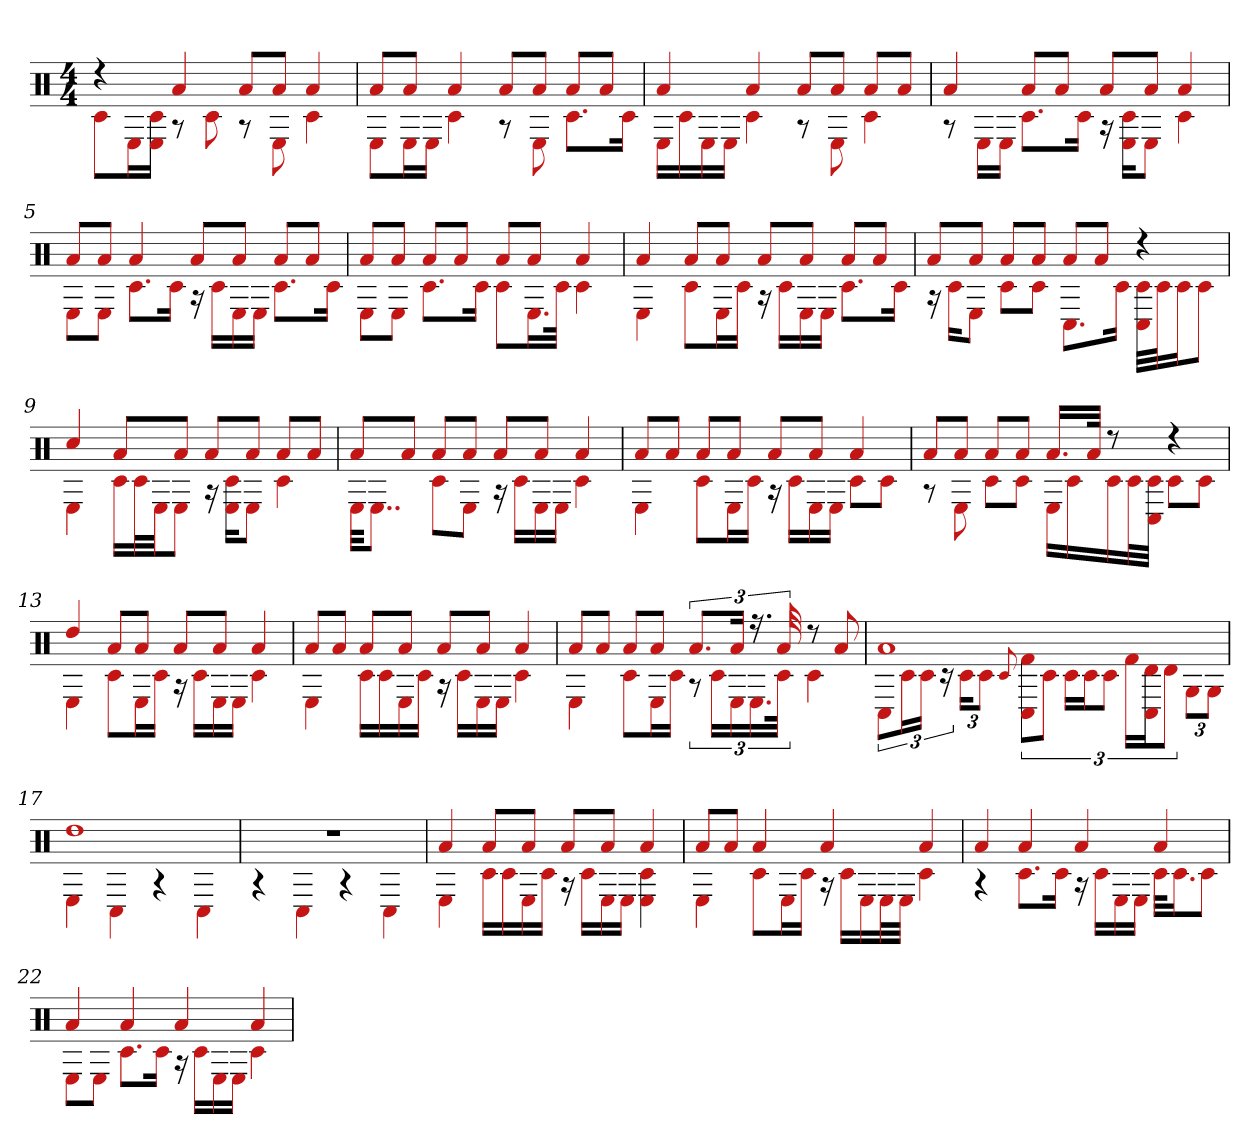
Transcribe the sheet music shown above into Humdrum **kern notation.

**kern
*part1
*staff1
*clefX
*k[]
*M4/4
=1
*^
4r	8c#L
.	16EL
.	16E 16c#JJ
4a	8r
.	8c#
8aL	8r
8aJ	8E
4a	4c#
=2	=2
8aL	8EL
8aJ	16EL
.	16EJJ
4a	4c#
8aL	8r
8aJ	8E
8aL	8.c#L
8aJ	.
.	16c#Jk
=3	=3
4a	16ELL
.	16c#
.	16E
.	16EJJ
4a	4c#
8aL	8r
8aJ	8E
8aL	4c#
8aJ	.
=4	=4
4a	8r
.	16ELL
.	16EJJ
8aL	8.c#L
8aJ	.
.	16c#Jk
8aL	16r
.	16c# 16EKL
8aJ	8EJ
4a	4c#
=5	=5
8aL	8EL
8aJ	8EJ
4a	8.c#L
.	16c#Jk
8aL	16r
.	16c#LL
8aJ	16E
.	16EJJ
8aL	8.c#L
8aJ	.
.	16c#Jk
=6	=6
8aL	8EL
8aJ	8EJ
8aL	8.c#L
8aJ	.
.	16c#Jk
8aL	8c#L
8aJ	16.EL
.	32c#JJk
4a	4c#
=7	=7
4a	4E
8aL	8c#L
8aJ	16EL
.	16c#JJ
8aL	16r
.	16c#LL
8aJ	16E
.	16EJJ
8aL	8.c#L
8aJ	.
.	16c#Jk
=8	=8
8aL	16r
.	16c#KL
8aJ	8EJ
8aL	8c#L
8aJ	8c#J
8aL	8.C#L
8aJ	.
.	16c#Jk
4r	32C# 32c#LLL
.	32c#J
.	16c#J
.	8c#J
=9	=9
4cc#	4E
8aL	16c#LL
.	32c#L
.	32EJJ
8aJ	8EJ
8aL	16r
.	16c# 16EKL
8aJ	8EJ
8aL	4c#
8aJ	.
=10	=10
8aL	32EKKL
.	8..EJ
8aJ	.
8aL	8c#L
8aJ	8EJ
8aL	16r
.	16c#LL
8aJ	16E
.	16EJJ
4a	4c#
=11	=11
8aL	4E
8aJ	.
8aL	8c#L
8aJ	16EL
.	16c#JJ
8aL	16r
.	16c#LL
8aJ	16E
.	16EJJ
4a	8c#L
.	8c#J
=12	=12
8aL	8r
8aJ	8E
8aL	8c#L
8aJ	8c#J
16.aLL	16ELL
.	16c#
32aJJk	.
8r	16c#
.	32c#L
.	32C# 32c#JJJ
4r	8c#L
.	8c#J
=13	=13
4dd	4E
8aL	8c#L
8aJ	16EL
.	16c#JJ
8aL	16r
.	16c#LL
8aJ	16E
.	16EJJ
4a	4c#
=14	=14
8aL	4E
8aJ	.
8aL	16c#LL
.	16c#
8aJ	16E
.	16c#JJ
8aL	16r
.	16c#LL
8aJ	16E
.	16EJJ
4a	4c#
=15	=15
8aL	4E
8aJ	.
8aL	8c#L
8aJ	16EL
.	16c#JJ
12.aL	12r
.	24c#LL
24aJk	24E
24.r	24.E
48a	48c#JJk
8r	4c#
8a	.
=16	=16
1a	12C#L
.	24c#L
.	24c#JJ
.	24r
.	24c#KL
.	12c#J
.	8qqc#
.	12C# 12f#L
.	12c#J
.	24c#LL
.	24c#J
.	12c#J
.	24f#LL
.	24C# 24dJ
.	12dJ
.	12GL
.	12GJ
=17	=17
1dd	4E
.	4C#
.	4r
.	4C#
=18	=18
1r	4r
.	4C#
.	4r
.	4C#
=19	=19
4a	4E
8aL	16c#LL
.	16c#
8aJ	16E
.	16c#JJ
8aL	16r
.	16c#LL
8aJ	16E
.	16EJJ
4a	4E 4c#
=20	=20
8aL	4E
8aJ	.
4a	8c#L
.	16EL
.	16c#JJ
4a	16r
.	16c#LL
.	16E
.	32EL
.	32EJJJ
4a	4c#
=21	=21
4a	4r
4a	8.c#L
.	16c#Jk
4a	16r
.	16c#LL
.	16E
.	16EJJ
4a	32c#KLL
.	16.c#J
.	8c#J
=22	=22
4a	8EL
.	8EJ
4a	8.c#L
.	16c#Jk
4a	16r
.	16c#LL
.	16E
.	16EJJ
4a	4c#
*v	*v
=
*-
